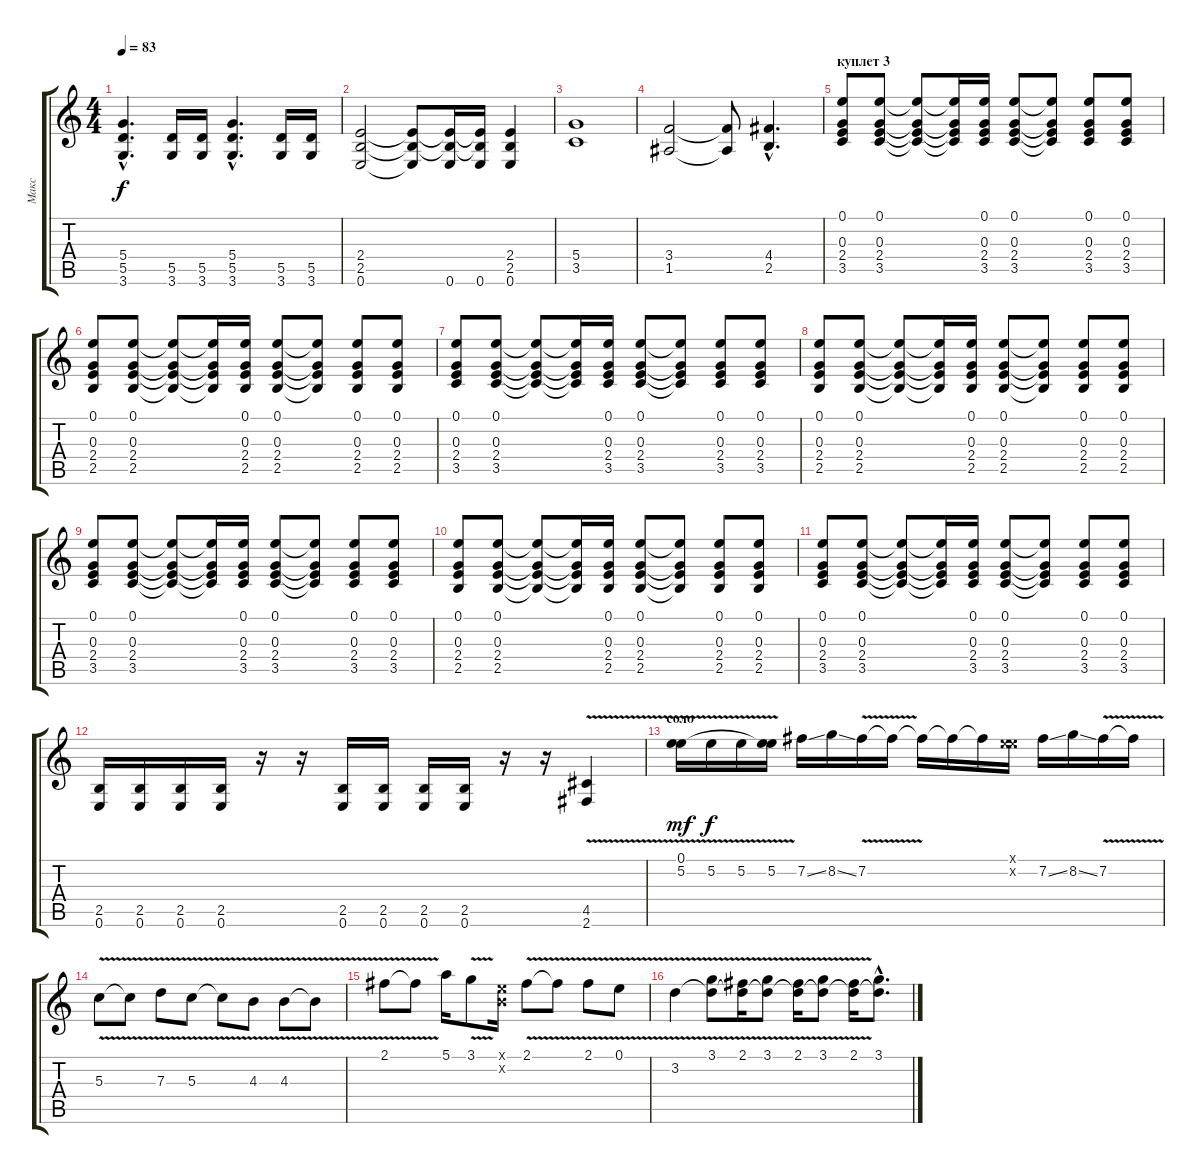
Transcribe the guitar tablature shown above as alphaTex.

\track ("Макс" "Макс") {instrument distortionguitar}
\staff {score tabs}
\tuning (E4 B3 G3 D3 A2 E2) {hide}
\ts (4 4)
\tempo 83
\clef g2
\ks c
(5.4{hac} 5.5{hac} 3.6{hac}).4{d dy f} (5.5 3.6).16 (5.5 3.6).16 (5.4{hac} 5.5{hac} 3.6{hac}).4{d} (5.5 3.6).16 (5.5 3.6).16 |
(2.4 2.5 0.6).2 (2.4{t} 2.5{t} 0.6{t}).8 (2.4{t} 2.5{t} 0.6).16 (2.4{t} 2.5{t} 0.6).16 (2.4 2.5 0.6).4 |
(5.4 3.5).1 |
(3.4 1.5).2 (3.4{t} 1.5{t}).8 (4.4{hac} 2.5{hac}).4{d} |
\section ("" "куплет 3")
(0.1 0.3 2.4 3.5).8{volume 10 balance 8 instrument acousticguitarsteel} (0.1 0.3 2.4 3.5).8 (0.1{t} 0.3{t} 2.4{t} 3.5{t}).8 (0.1{t} 0.3{t} 2.4{t} 3.5{t}).16 (0.1 0.3 2.4 3.5).16 (0.1 0.3 2.4 3.5).8 (0.1{t} 0.3{t} 2.4{t} 3.5{t}).8 (0.1 0.3 2.4 3.5).8 (0.1 0.3 2.4 3.5).8 |
(0.1 0.3 2.4 2.5).8 (0.1 0.3 2.4 2.5).8 (0.1{t} 0.3{t} 2.4{t} 2.5{t}).8 (0.1{t} 0.3{t} 2.4{t} 2.5{t}).16 (0.1 0.3 2.4 2.5).16 (0.1 0.3 2.4 2.5).8 (0.1{t} 0.3{t} 2.4{t} 2.5{t}).8 (0.1 0.3 2.4 2.5).8 (0.1 0.3 2.4 2.5).8 |
(0.1 0.3 2.4 3.5).8 (0.1 0.3 2.4 3.5).8 (0.1{t} 0.3{t} 2.4{t} 3.5{t}).8 (0.1{t} 0.3{t} 2.4{t} 3.5{t}).16 (0.1 0.3 2.4 3.5).16 (0.1 0.3 2.4 3.5).8 (0.1{t} 0.3{t} 2.4{t} 3.5{t}).8 (0.1 0.3 2.4 3.5).8 (0.1 0.3 2.4 3.5).8 |
(0.1 0.3 2.4 2.5).8 (0.1 0.3 2.4 2.5).8 (0.1{t} 0.3{t} 2.4{t} 2.5{t}).8 (0.1{t} 0.3{t} 2.4{t} 2.5{t}).16 (0.1 0.3 2.4 2.5).16 (0.1 0.3 2.4 2.5).8 (0.1{t} 0.3{t} 2.4{t} 2.5{t}).8 (0.1 0.3 2.4 2.5).8 (0.1 0.3 2.4 2.5).8 |
(0.1 0.3 2.4 3.5).8{volume 10 balance 8 instrument acousticguitarsteel} (0.1 0.3 2.4 3.5).8 (0.1{t} 0.3{t} 2.4{t} 3.5{t}).8 (0.1{t} 0.3{t} 2.4{t} 3.5{t}).16 (0.1 0.3 2.4 3.5).16 (0.1 0.3 2.4 3.5).8 (0.1{t} 0.3{t} 2.4{t} 3.5{t}).8 (0.1 0.3 2.4 3.5).8 (0.1 0.3 2.4 3.5).8 |
(0.1 0.3 2.4 2.5).8 (0.1 0.3 2.4 2.5).8 (0.1{t} 0.3{t} 2.4{t} 2.5{t}).8 (0.1{t} 0.3{t} 2.4{t} 2.5{t}).16 (0.1 0.3 2.4 2.5).16 (0.1 0.3 2.4 2.5).8 (0.1{t} 0.3{t} 2.4{t} 2.5{t}).8 (0.1 0.3 2.4 2.5).8 (0.1 0.3 2.4 2.5).8 |
(0.1 0.3 2.4 3.5).8 (0.1 0.3 2.4 3.5).8 (0.1{t} 0.3{t} 2.4{t} 3.5{t}).8 (0.1{t} 0.3{t} 2.4{t} 3.5{t}).16 (0.1 0.3 2.4 3.5).16 (0.1 0.3 2.4 3.5).8 (0.1{t} 0.3{t} 2.4{t} 3.5{t}).8 (0.1 0.3 2.4 3.5).8 (0.1 0.3 2.4 3.5).8 |
(2.5 0.6).16{volume 15 balance 3 instrument distortionguitar} (2.5 0.6).16 (2.5 0.6).16 (2.5 0.6).16 r.16 r.16 (2.5 0.6).16 (2.5 0.6).16 (2.5 0.6).16 (2.5 0.6).16 r.16 r.16 (4.5{v} 2.6{v}).4 |
\section ("" "соло")
(0.1{v} 5.2{v}).16{dy mf volume 10 balance 8} 5.2{v}.16{dy f} 5.2{v}.16 (0.1{t} 5.2{v}).16 7.2{ss}.16 8.2{ss}.16 7.2{v}.16 7.2{t}.16 7.2{t}.16 7.2{t}.16 7.2{t}.16 (0.1{x} 5.2{x}).16 7.2{ss}.16 8.2{ss}.16 7.2{v}.16 7.2{t}.16 |
5.3{v}.8 5.3{t}.8 7.3{v}.8 5.3{v}.8 5.3{t}.8 4.3{v}.8 4.3{v}.8 4.3{t}.8 |
2.1{v}.8 2.1{t}.8 5.1.16 3.1{v}.8 (0.1{x} 0.2{x}).16 2.1{v}.8 2.1{t}.8 2.1{v}.8 0.1{v}.8 |
3.2{v}.4 (3.1{v} 3.2{t}).8 (2.1{v} 3.2{t}).16 (3.1{v} 3.2{t}).8 (2.1{v} 3.2{t}).16 (3.1{v} 3.2{t}).8 (2.1{v} 3.2{t}).16 (3.1{ss hac} 3.2{hac t}).8{d}
